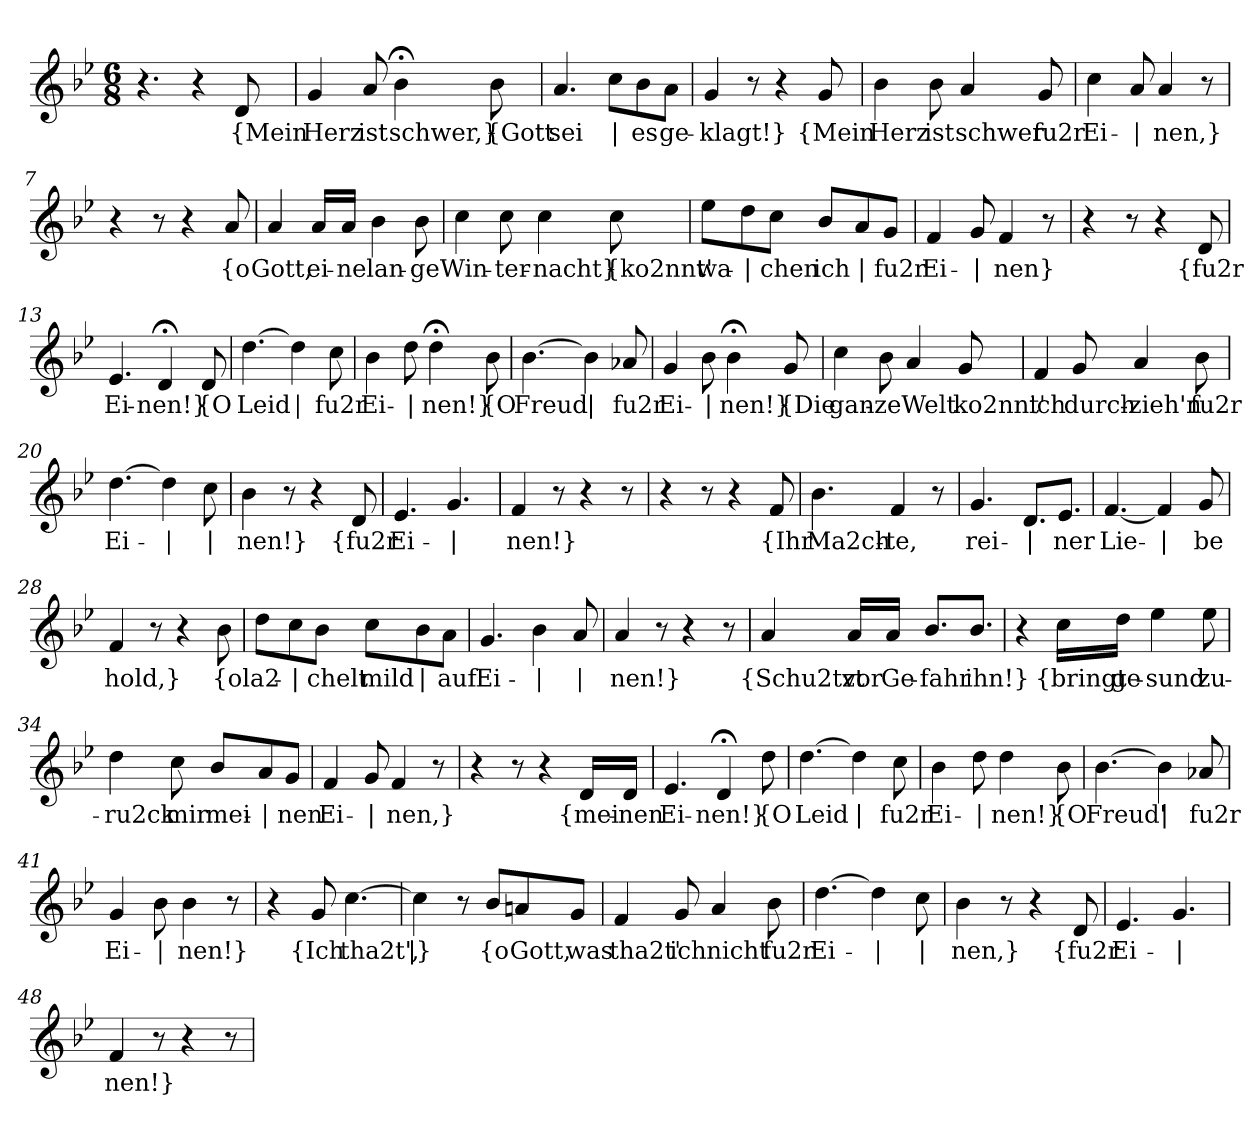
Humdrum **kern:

**kern	**text
*part1	*part1
*staff1	*staff1
*clefG2	*
*k[b-e-]	*
*M6/8	*
=1	=1
4.r	.
4r	.
!	!LO:LY:b
8d/	{Mein
=2	=2
!	!LO:LY:b
4g/	Herz
!	!LO:LY:b
8a/	ist
!	!LO:LY:b
4b-;<\	schwer,}
!	!LO:LY:b
8b-\	{Gott
=3	=3
!	!LO:LY:b
4.a/	sei
!	!LO:LY:b
8cc\L	|
!	!LO:LY:b
8b-\	es
!	!LO:LY:b
8a\J	ge-
=4	=4
!	!LO:LY:b
4g/	-klagt!}
8r	.
4r	.
!	!LO:LY:b
8g/	{Mein
=5	=5
!	!LO:LY:b
4b-\	Herz
!	!LO:LY:b
8b-\	ist
!	!LO:LY:b
4a/	schwer
!	!LO:LY:b
8g/	fu2r
=6	=6
!	!LO:LY:b
4cc\	Ei-
!	!LO:LY:b
8a/	|
!	!LO:LY:b
4a/	-nen,}
8r	.
!!LO:LB:g=z
=7	=7
4r	.
8r	.
4r	.
!	!LO:LY:b
8a/	{o
=8	=8
!	!LO:LY:b
4a/	Gott,
!	!LO:LY:b
16a/LL	ei-
!	!LO:LY:b
16a/JJ	-ne
!	!LO:LY:b
4b-\	lan-
!	!LO:LY:b
8b-\	-ge
=9	=9
!	!LO:LY:b
4cc\	Win-
!	!LO:LY:b
8cc\	-ter-
!	!LO:LY:b
4cc\	-nacht}
!	!LO:LY:b
8cc\	{ko2nnt'
=10	=10
!	!LO:LY:b
8ee-\L	wa-
!	!LO:LY:b
8dd\	|
!	!LO:LY:b
8cc\J	-chen
!	!LO:LY:b
8b-/L	ich
!	!LO:LY:b
8a/	|
!	!LO:LY:b
8g/J	fu2r
=11	=11
!	!LO:LY:b
4f/	Ei-
!	!LO:LY:b
8g/	|
!	!LO:LY:b
4f/	-nen}
8r	.
!!LO:LB:g=z
=12	=12
4r	.
8r	.
4r	.
!	!LO:LY:b
8d/	{fu2r
=13	=13
!	!LO:LY:b
4.e-/	Ei-
!	!LO:LY:b
4d;</	-nen!}
!	!LO:LY:b
8d/	{O
=14	=14
!	!LO:LY:b
[4.dd\	Leid
!	!LO:LY:b
4dd\]	|
!	!LO:LY:b
8cc\	fu2r
=15	=15
!	!LO:LY:b
4b-\	Ei-
!	!LO:LY:b
8dd\	|
!	!LO:LY:b
4dd;<\	-nen!}
!	!LO:LY:b
8b-\	{O
=16	=16
!	!LO:LY:b
[4.b-\	Freud'
!	!LO:LY:b
4b-\]	|
!	!LO:LY:b
8a-X/	fu2r
=17	=17
!	!LO:LY:b
4g/	Ei-
!	!LO:LY:b
8b-\	|
!	!LO:LY:b
4b-;<\	-nen!}
!	!LO:LY:b
8g/	{Die
!!LO:LB:g=z
=18	=18
!	!LO:LY:b
4cc\	gan-
!	!LO:LY:b
8b-\	-ze
!	!LO:LY:b
4a/	Welt
!	!LO:LY:b
8g/	ko2nnt'
=19	=19
!	!LO:LY:b
4f/	ich
!	!LO:LY:b
8g/	durch-
!	!LO:LY:b
4a/	-zieh'n
!	!LO:LY:b
8b-\	fu2r
=20	=20
!	!LO:LY:b
[4.dd\	Ei-
!	!LO:LY:b
4dd\]	|
!	!LO:LY:b
8cc\	|
=21	=21
!	!LO:LY:b
4b-\	-nen!}
8r	.
4r	.
!	!LO:LY:b
8d/	{fu2r
=22	=22
!	!LO:LY:b
4.e-/	Ei-
!	!LO:LY:b
4.g/	|
=23	=23
!	!LO:LY:b
4f/	-nen!}
8r	.
4r	.
8r	.
=24	=24
4r	.
8r	.
4r	.
!	!LO:LY:b
8f/	{Ihr
!!LO:LB:g=z
=25	=25
!	!LO:LY:b
4.b-\	Ma2ch-
!	!LO:LY:b
4f/	-te,
8r	.
=26	=26
!	!LO:LY:b
4.g/	rei-
!	!LO:LY:b
8.d/L	|
!	!LO:LY:b
8.e-/J	-ner
=27	=27
!	!LO:LY:b
[4.f/	Lie-
!	!LO:LY:b
4f/]	|
!	!LO:LY:b
8g/	-be
=28	=28
!	!LO:LY:b
4f/	hold,}
8r	.
4r	.
!	!LO:LY:b
8b-\	{o
=29	=29
!	!LO:LY:b
8dd\L	la2-
!	!LO:LY:b
8cc\	|
!	!LO:LY:b
8b-\J	-chelt
!	!LO:LY:b
8cc\L	mild
!	!LO:LY:b
8b-\	|
!	!LO:LY:b
8a\J	auf
=30	=30
!	!LO:LY:b
4.g/	Ei-
!	!LO:LY:b
4b-\	|
!	!LO:LY:b
8a/	|
=31	=31
!	!LO:LY:b
4a/	-nen!}
8r	.
4r	.
8r	.
!!LO:LB:g=z
=32	=32
!	!LO:LY:b
4a/	{Schu2tzt
!	!LO:LY:b
16a/LL	vor
!	!LO:LY:b
16a/JJ	Ge-
!	!LO:LY:b
8.b-/L	-fahr
!	!LO:LY:b
8.b-/J	ihn!}
=33	=33
4r	.
!	!LO:LY:b
16cc\LL	{bringt
!	!LO:LY:b
16dd\JJ	ge-
!	!LO:LY:b
4ee-\	-sund
!	!LO:LY:b
8ee-\	zu-
=34	=34
!	!LO:LY:b
4dd\	-ru2ck
!	!LO:LY:b
8cc\	mir
!	!LO:LY:b
8b-/L	mei-
!	!LO:LY:b
8a/	|
!	!LO:LY:b
8g/J	-nen
=35	=35
!	!LO:LY:b
4f/	Ei-
!	!LO:LY:b
8g/	|
!	!LO:LY:b
4f/	-nen,}
8r	.
=36	=36
4r	.
8r	.
4r	.
!	!LO:LY:b
16d/LL	{mei-
!	!LO:LY:b
16d/JJ	-nen
!!LO:LB:g=z
=37	=37
!	!LO:LY:b
4.e-/	Ei-
!	!LO:LY:b
4d;</	-nen!}
!	!LO:LY:b
8dd\	{O
=38	=38
!	!LO:LY:b
[4.dd\	Leid
!	!LO:LY:b
4dd\]	|
!	!LO:LY:b
8cc\	fu2r
=39	=39
!	!LO:LY:b
4b-\	Ei-
!	!LO:LY:b
8dd\	|
!	!LO:LY:b
4dd\	-nen!}
!	!LO:LY:b
8b-\	{O
=40	=40
!	!LO:LY:b
[4.b-\	Freud'
!	!LO:LY:b
4b-\]	|
!	!LO:LY:b
8a-X/	fu2r
=41	=41
!	!LO:LY:b
4g/	Ei-
!	!LO:LY:b
8b-\	|
!	!LO:LY:b
4b-\	-nen!}
8r	.
=42	=42
4r	.
!	!LO:LY:b
8g/	{Ich
!	!LO:LY:b
[4.cc\	tha2t',
=43	=43
!	!LO:LY:b
4cc\]	|}
8r	.
!	!LO:LY:b
8b-/L	{o
!	!LO:LY:b
8an/	Gott,
!	!LO:LY:b
8g/J	was
!!LO:LB:g=z
=44	=44
!	!LO:LY:b
4f/	tha2t'
!	!LO:LY:b
8g/	ich
!	!LO:LY:b
4a/	nicht
!	!LO:LY:b
8b-\	fu2r
=45	=45
!	!LO:LY:b
[4.dd\	Ei-
!	!LO:LY:b
4dd\]	|
!	!LO:LY:b
8cc\	|
=46	=46
!	!LO:LY:b
4b-\	-nen,}
8r	.
4r	.
!	!LO:LY:b
8d/	{fu2r
=47	=47
!	!LO:LY:b
4.e-/	Ei-
!	!LO:LY:b
4.g/	|
=48	=48
!	!LO:LY:b
4f/	-nen!}
8r	.
4r	.
8r	.
=	=
*-	*-
